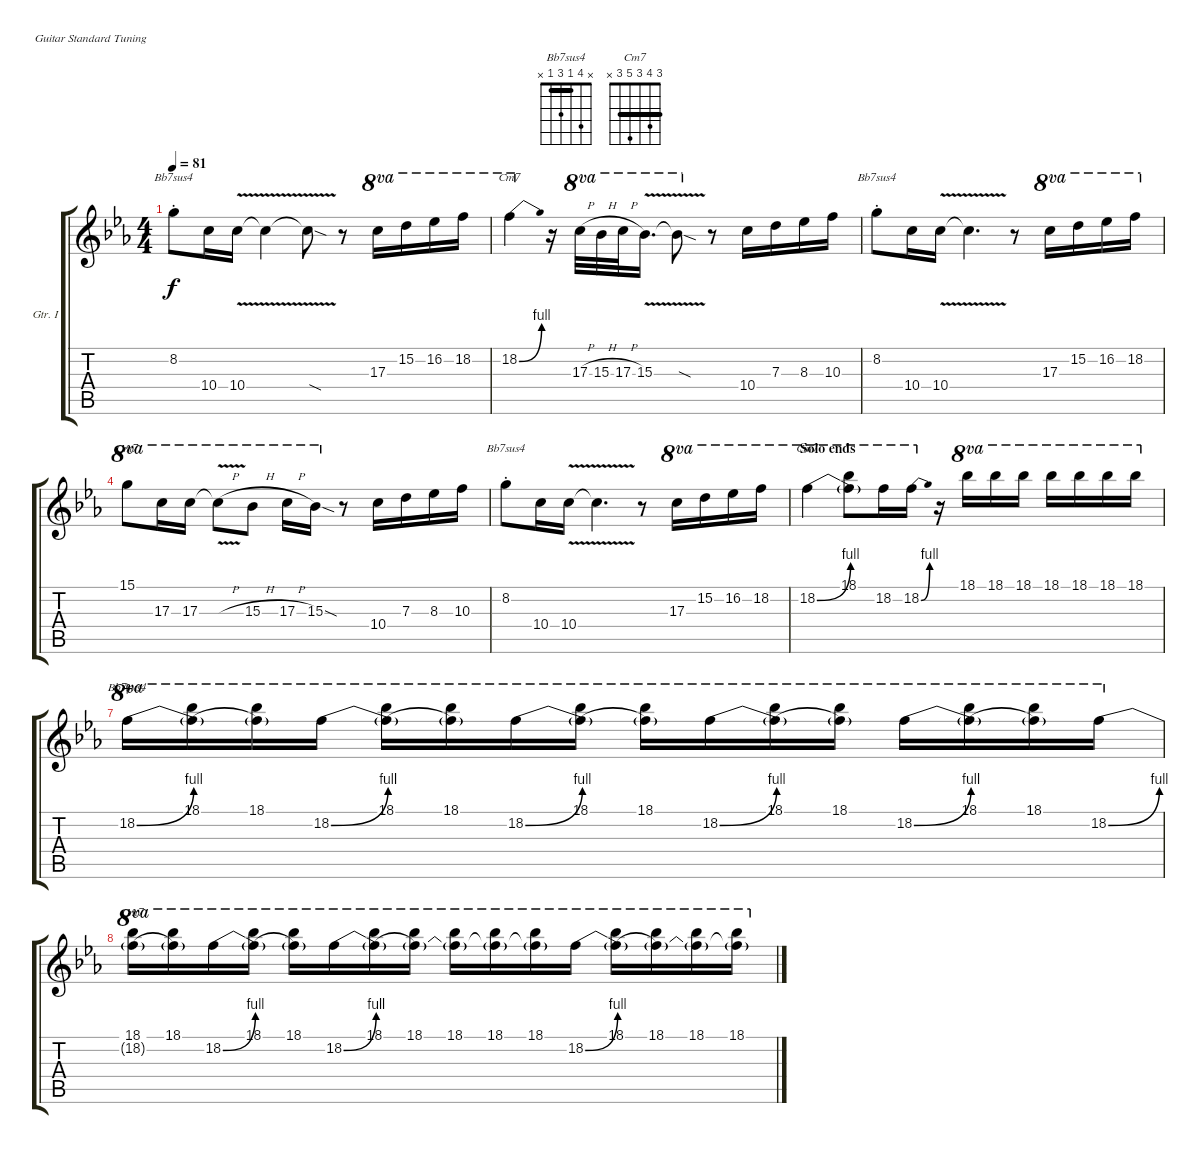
\bracketExtendMode groupsimilarinstruments
\firstSystemTrackNameOrientation horizontal
\otherSystemsTrackNameOrientation horizontal
\defaultBarNumberDisplay FirstOfSystem
\track ("Guitar I" "Gtr. I") {multiBarRest instrument distortionguitar}
\staff {score tabs}
\tuning (E4 B3 G3 D3 A2 E2)
\chord ("Bb7sus4" x 4 1 3 1 x) {showfingering false barre 1}
\chord ("Cm7" 3 4 3 5 3 x) {showfingering false barre (3 3)}
\ts (4 4)
\tempo 81
\clef g2
\ks eb
8.2{st}.8{ch "Bb7sus4" dy f} 10.4.16 10.4{v}.16 10.4{v t}.4 10.4{v sod t}.8 r.8 17.3.16{ot 8va} 15.2.16{ot 8va} 16.2.16{ot 8va} 18.2.16{ot 8va} |
18.2{be (bend 0 0 15 4)}.4{ch "Cm7" ot 8va} r.16 17.3{h}.32{ot 8va} 15.3{h}.32{ot 8va} 17.3{h}.32{ot 8va} 15.3{v}.16{d ot 8va} 15.3{v sod t}.8{ot 8va} r.8 10.4.16 7.3.16 8.3.16 10.3.16 |
8.2{st}.8{ch "Bb7sus4"} 10.4.16 10.4{v}.16 10.4{v t}.4{d} r.8 17.3.16{ot 8va} 15.2.16{ot 8va} 16.2.16{ot 8va} 18.2.16{ot 8va} |
15.1.8{ch "Cm7" ot 8va} 17.3.16{ot 8va} 17.3.16{ot 8va} 17.3{v h t}.8{ot 8va} 15.3{h}.8{ot 8va} 17.3{h}.16{ot 8va} 15.3{sod}.16{ot 8va} r.8 10.4.16 7.3.16 8.3.16 10.3.16 |
8.2{st}.8{ch "Bb7sus4"} 10.4.16 10.4{v}.16 10.4{v t}.4{d} r.8 17.3.16{ot 8va} 15.2.16{ot 8va} 16.2.16{ot 8va} 18.2.16{ot 8va} |
\section ("" "Solo ends")
18.2{be (bend 0 0 15 4)}.4{ch "Cm7" ot 8va} (18.1 18.2{be (hold 0 0 60 0) t}).8{ot 8va} 18.2.16{ot 8va} 18.2{be (bend 0 0 15 4)}.16{ot 8va} r.16 18.1.16{ot 8va} 18.1.16{ot 8va} 18.1.16{ot 8va} 18.1.16{ot 8va} 18.1.16{ot 8va} 18.1.16{ot 8va} 18.1.16{ot 8va} |
18.2{be (bend 0 0 15 4)}.16{ch "Bb7sus4" ot 8va wahc} (18.1 18.2{be (hold 0 0 60 0) t}).16{ot 8va} (18.1 18.2{t}).16{ot 8va} 18.2{be (bend 0 0 15 4)}.16{ot 8va} (18.1 18.2{be (hold 0 0 60 0) t}).16{ot 8va} (18.1 18.2{t}).16{ot 8va} 18.2{be (bend 0 0 15 4)}.16{ot 8va} (18.1 18.2{be (hold 0 0 60 0) t}).16{ot 8va} (18.1 18.2{t}).16{ot 8va} 18.2{be (bend 0 0 15 4)}.16{ot 8va} (18.1 18.2{be (hold 0 0 60 0) t}).16{ot 8va} (18.1 18.2{t}).16{ot 8va} 18.2{be (bend 0 0 15 4)}.16{ot 8va} (18.1 18.2{be (hold 0 0 60 0) t}).16{ot 8va} (18.1 18.2{t}).16{ot 8va} 18.2{be (bend 0 0 15 4)}.16{ot 8va} |
(18.1 18.2{be (hold 0 0 60 0) t}).16{ch "Cm7" ot 8va} (18.1 18.2{t}).16{ot 8va} 18.2{be (bend 0 0 15 4)}.16{ot 8va} (18.1 18.2{be (hold 0 0 60 0) t}).16{ot 8va} (18.1 18.2{t}).16{ot 8va} 18.2{be (bend 0 0 15 4)}.16{ot 8va} (18.1 18.2{be (hold 0 0 60 0) t}).16{ot 8va} (18.1 18.2{t}).16{ot 8va} (18.1 18.2{t}).16{ot 8va} (18.1 18.2{t}).16{ot 8va} (18.1 18.2{t}).16{ot 8va} 18.2{be (bend 0 0 15 4)}.16{ot 8va} (18.1 18.2{be (hold 0 0 60 0) t}).16{ot 8va} (18.1 18.2{t}).16{ot 8va} (18.1 18.2{t}).16{ot 8va} (18.1 18.2{t}).16{ot 8va}
